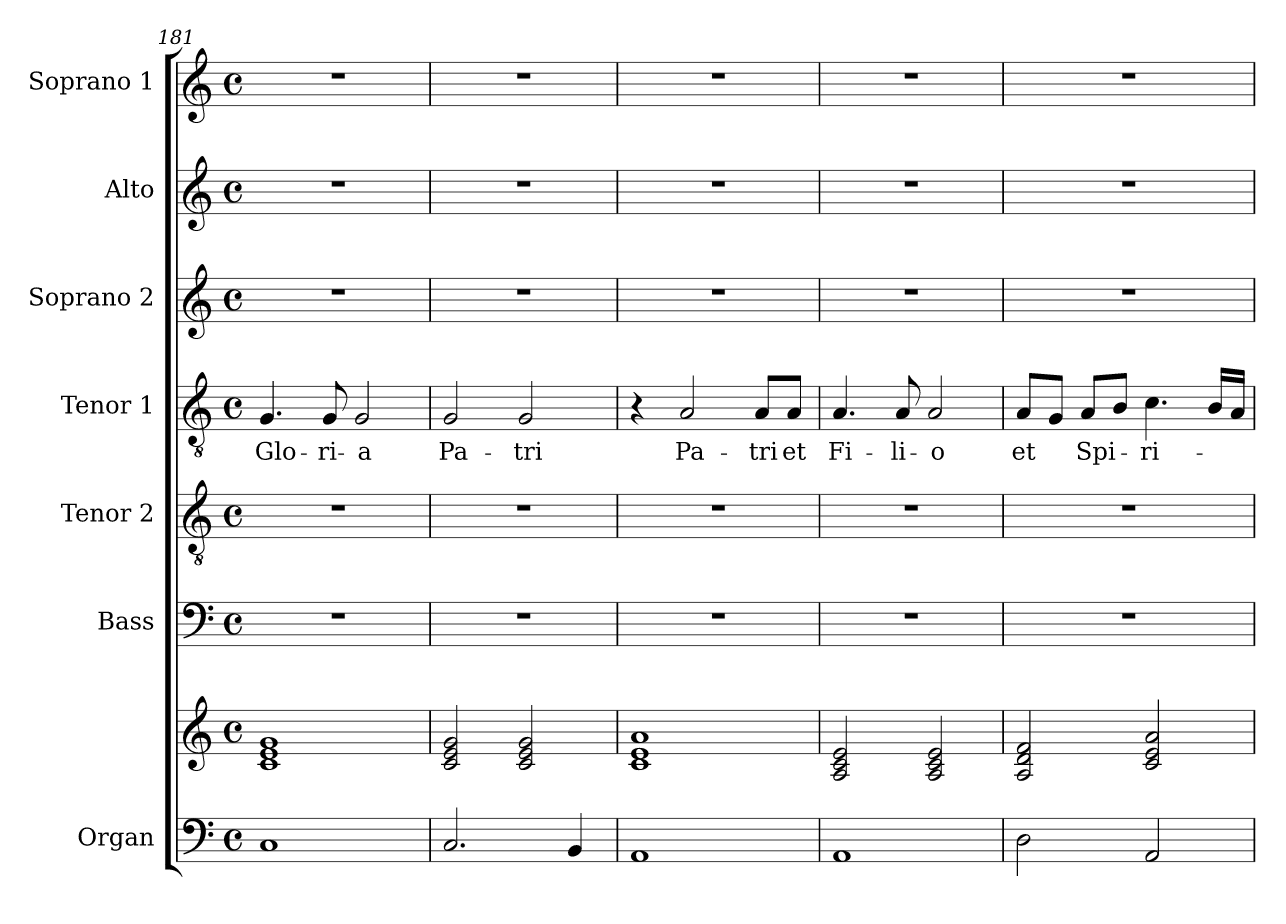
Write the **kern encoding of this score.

**kern	**kern	**kern	**kern	**kern	**text	**kern	**kern	**kern
*part7	*part7	*part6	*part5	*part4	*part4	*part3	*part2	*part1
*staff8	*staff7	*staff6	*staff5	*staff4	*staff4	*staff3	*staff2	*staff1
*I"Organ	*	*I"Bass	*I"Tenor 2	*I"Tenor 1	*	*I"Soprano 2	*I"Alto	*I"Soprano 1
*I'Org.	*	*I'B	*I'T 2	*I'T 1	*	*I'S 2	*I'A	*I'S 1
!!LO:PB:g=z
*clefF4	*clefG2	*clefF4	*clefGv2	*clefGv2	*	*clefG2	*clefG2	*clefG2
*k[]	*k[]	*k[]	*k[]	*k[]	*	*k[]	*k[]	*k[]
*M4/4	*M4/4	*M4/4	*M4/4	*M4/4	*	*M4/4	*M4/4	*M4/4
*met(c)	*met(c)	*met(c)	*met(c)	*met(c)	*	*met(c)	*met(c)	*met(c)
=181	=181	=181	=181	=181	=181	=181	=181	=181
!	!	!	!	!	!LO:LY:b	!	!	!
1C	1c! 1e! 1g!	1r	1r	4.G/	Glo-	1r	1r	1r
!	!	!	!	!	!LO:LY:b	!	!	!
.	.	.	.	8G/	-ri-	.	.	.
!	!	!	!	!	!LO:LY:b	!	!	!
.	.	.	.	2G/	-a	.	.	.
=182	=182	=182	=182	=182	=182	=182	=182	=182
!	!	!	!	!	!LO:LY:b	!	!	!
2.C/	2c!/ 2e!/ 2g!/	1r	1r	2G/	Pa-	1r	1r	1r
!	!	!	!	!	!LO:LY:b	!	!	!
.	2c!/ 2e!/ 2g!/	.	.	2G/	-tri	.	.	.
4BB/	.	.	.	.	.	.	.	.
=183	=183	=183	=183	=183	=183	=183	=183	=183
1AA	1c! 1e! 1a!	1r	1r	4r	.	1r	1r	1r
!	!	!	!	!	!LO:LY:b	!	!	!
.	.	.	.	2A/	Pa-	.	.	.
!	!	!	!	!	!LO:LY:b	!	!	!
.	.	.	.	8A/L	-tri	.	.	.
!	!	!	!	!	!LO:LY:b	!	!	!
.	.	.	.	8A/J	et	.	.	.
=184	=184	=184	=184	=184	=184	=184	=184	=184
!	!	!	!	!	!LO:LY:b	!	!	!
1AA	2A!/ 2c!/ 2e!/	1r	1r	4.A/	Fi-	1r	1r	1r
!	!	!	!	!	!LO:LY:b	!	!	!
.	.	.	.	8A/	-li-	.	.	.
!	!	!	!	!	!LO:LY:b	!	!	!
.	2A!/ 2c!/ 2e!/	.	.	2A/	-o	.	.	.
=185	=185	=185	=185	=185	=185	=185	=185	=185
!	!	!	!	!	!LO:LY:b	!	!	!
2D\	2A!/ 2d!/ 2f!/	1r	1r	8A/L	et	1r	1r	1r
.	.	.	.	8G/J	.	.	.	.
!	!	!	!	!	!LO:LY:b	!	!	!
.	.	.	.	8A/L	Spi-	.	.	.
.	.	.	.	8B/J	.	.	.	.
!	!	!	!	!	!LO:LY:b	!	!	!
2AA/	2c!/ 2e!/ 2a!/	.	.	4.c\	-ri-	.	.	.
.	.	.	.	16B/LL	.	.	.	.
.	.	.	.	16A/JJ	.	.	.	.
=	=	=	=	=	=	=	=	=
*-	*-	*-	*-	*-	*-	*-	*-	*-
